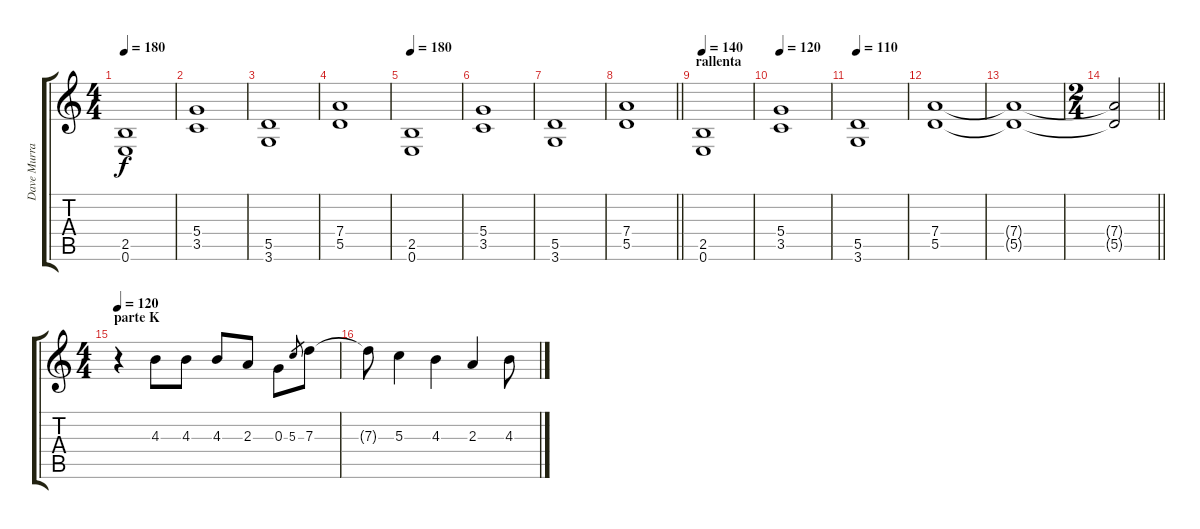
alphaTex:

\track ("Dave Murray" "Dave Murra") {instrument distortionguitar}
\staff {score tabs}
\tuning (E4 B3 G3 D3 A2 E2) {hide}
\ts (4 4)
\tempo 180
\clef g2
\ks c
(2.5 0.6).1{dy f} |
(5.4 3.5).1 |
(5.5 3.6).1 |
(7.4 5.5).1 |
\tempo 180
(2.5 0.6).1 |
(5.4 3.5).1 |
(5.5 3.6).1 |
\barLineRight lightlight
(7.4 5.5).1 |
\section ("" "rallenta")
\tempo 140
(2.5 0.6).1 |
\tempo 120
(5.4 3.5).1 |
\tempo 110
(5.5 3.6).1 |
(7.4 5.5).1 |
(7.4{t} 5.5{t}).1 |
\ts (2 4)
\barLineRight lightlight
(7.4{t} 5.5{t}).2 |
\ts (4 4)
\section ("" "parte K")
\tempo 120
r.4 4.3.8 4.3.8 4.3.8 2.3.8 0.3.8 5.3.8{gr} 7.3.8 |
7.3{t}.8 5.3.4 4.3.4 2.3.4 4.3.8
